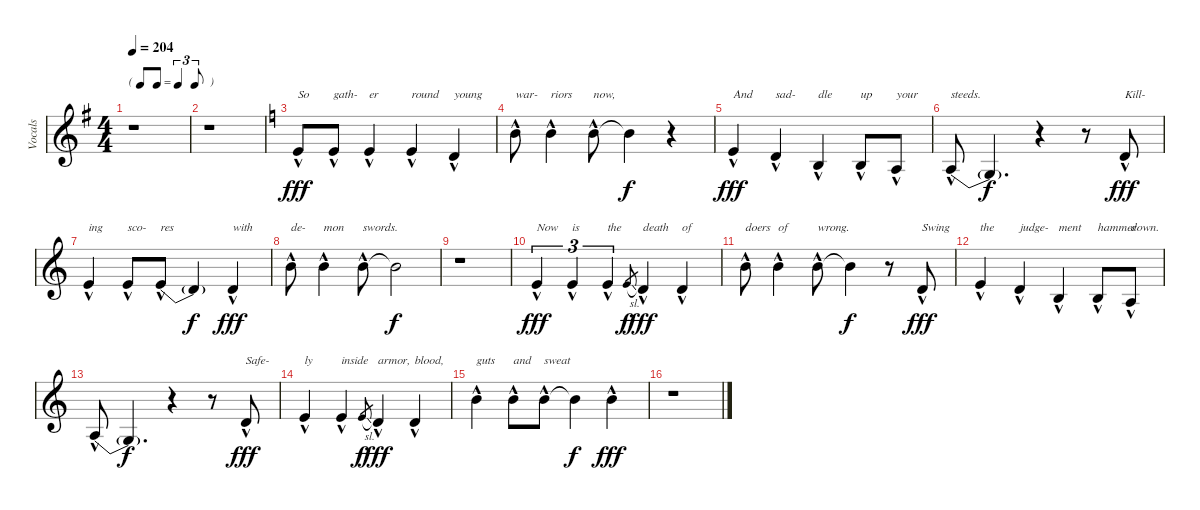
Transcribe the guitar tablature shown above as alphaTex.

\track ("Vocals" "Vocals") {instrument synthbrass2}
\staff {score}
\tuning (E4 B3 G3 D3 A2 E2) {hide}
\ts (4 4)
\tf triplet8th
\tempo 204
\clef g2
\ks eminor
r.1{dy f} |
r.1 |
\ks c
0.1{hac}.8{txt "So" dy fff} 0.1{hac}.8{txt "gath-"} 0.1{hac}.4{txt "er"} 0.1{hac}.4{txt "round"} 3.2{hac}.4{txt "young"} |
7.1{hac}.8{txt "war-"} 7.1{hac}.4{txt "riors"} 7.1{hac}.8{txt "now,"} 7.1{t}.4{dy f} r.4 |
5.2{hac}.4{txt "And" dy fff} 3.2{hac}.4{txt "sad-"} 0.2{hac}.4{txt "dle"} 0.2{hac}.8{txt "up"} 2.3{hac}.8{txt "your"} |
0.3{be (custom 0 4 20 4 40 0 60 0) hac}.8{txt "steeds."} 0.3{t}.4{d dy f} r.4 r.8 3.2{hac}.8{txt "Kill-" dy fff} |
0.1{hac}.4{txt "ing"} 0.1{hac}.8{txt "sco-"} 3.2{be (custom 0 4 20 4 40 0 60 0) hac}.8{txt "res"} 3.2{t}.4{dy f} 3.2{hac}.4{txt "with" dy fff} |
7.1{hac}.8{txt "de-"} 7.1{hac}.4{txt "mon"} 7.1{hac}.8{txt "swords."} 7.1{t}.2{dy f} |
r.1 |
0.1{hac}.4{tu (3 2) txt "Now" dy fff} 0.1{hac}.4{tu (3 2) txt "is"} 0.1{hac}.4{tu (3 2) txt "the"} 5.2{sl}.8{gr dy f} 3.2{hac}.4{txt "death" dy fff} 3.2{hac}.4{txt "of"} |
7.1{hac}.8{txt "doers"} 7.1{hac}.4{txt "of"} 7.1{hac}.8{txt "wrong."} 7.1{t}.4{dy f} r.8 3.2{hac}.8{txt "Swing" dy fff} |
5.2{hac}.4{txt "the"} 3.2{hac}.4{txt "judge-"} 0.2{hac}.4{txt "ment"} 0.2{hac}.8{txt "hammer"} 2.3{hac}.8{txt "down."} |
0.3{be (custom 0 4 20 4 40 0 60 0) hac}.8 0.3{t}.4{d dy f} r.4 r.8 3.2{hac}.8{txt "Safe-" dy fff} |
0.1{hac}.4{txt "ly"} 0.1{hac}.4{txt "inside"} 5.2{sl}.8{gr dy f} 3.2{hac}.4{txt "armor," dy fff} 3.2{hac}.4{txt "blood,"} |
7.1{hac}.4{txt "guts"} 7.1{hac}.8{txt "and"} 7.1{hac}.8{txt "sweat"} 7.1{t}.4{dy f} 7.1{hac}.4{dy fff} |
r.1
